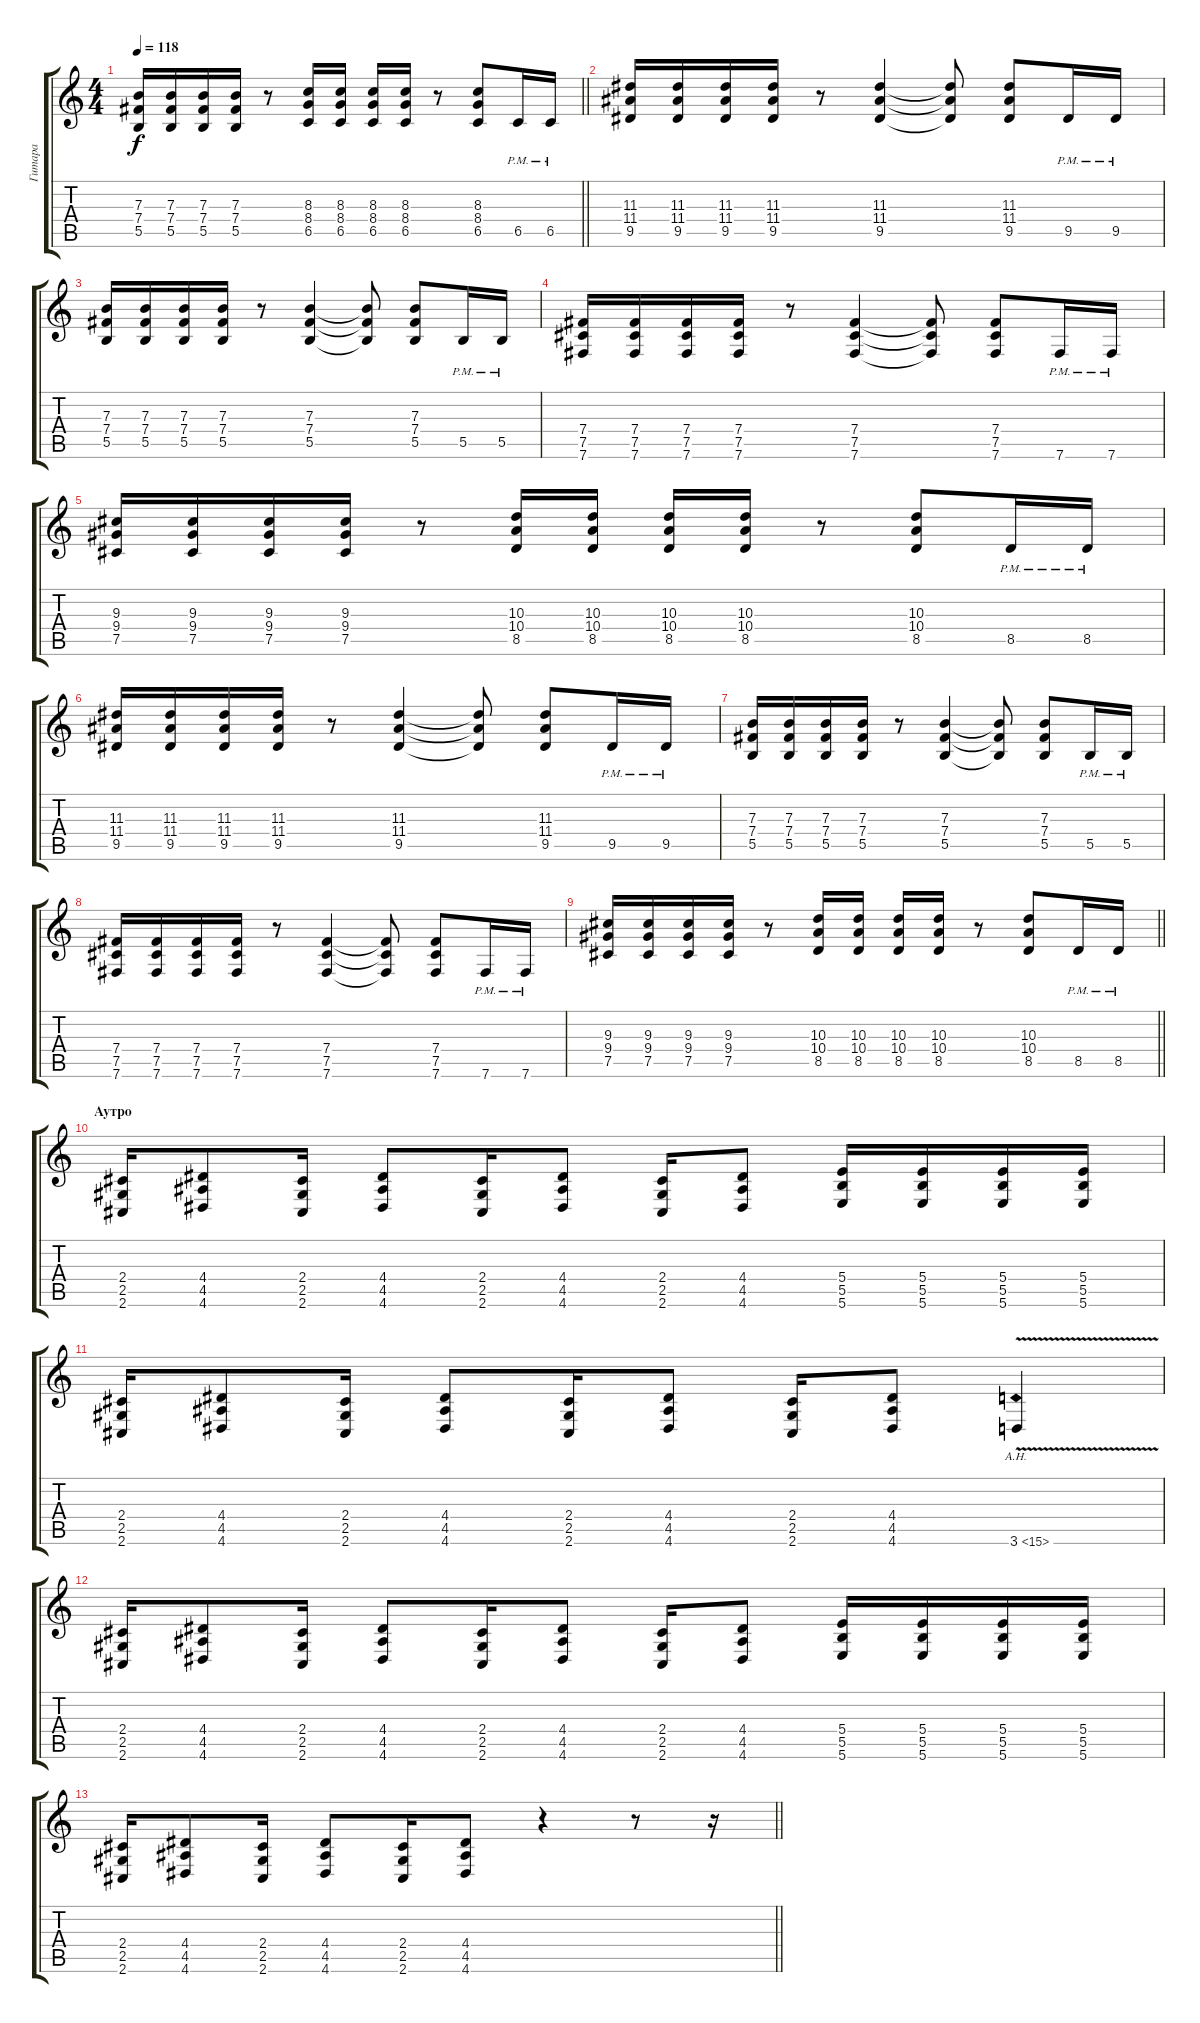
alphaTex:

\track ("Гитара" "Гитара") {instrument distortionguitar}
\staff {score tabs}
\tuning (Db4 Ab3 E3 B2 Gb2 B1) {hide}
\ts (4 4)
\tempo 118
\clef g2
\barLineRight lightlight
\ks c
(7.3 7.4 5.5).16{dy f} (7.3 7.4 5.5).16 (7.3 7.4 5.5).16 (7.3 7.4 5.5).16 r.8 (8.3 8.4 6.5).16 (8.3 8.4 6.5).16 (8.3 8.4 6.5).16 (8.3 8.4 6.5).16 r.8 (8.3 8.4 6.5).8 6.5{pm}.16 6.5{pm}.16 |
(11.3 11.4 9.5).16 (11.3 11.4 9.5).16 (11.3 11.4 9.5).16 (11.3 11.4 9.5).16 r.8 (11.3 11.4 9.5).4 (11.3{t} 11.4{t} 9.5{t}).8 (11.3 11.4 9.5).8 9.5{pm}.16 9.5{pm}.16 |
(7.3 7.4 5.5).16 (7.3 7.4 5.5).16 (7.3 7.4 5.5).16 (7.3 7.4 5.5).16 r.8 (7.3 7.4 5.5).4 (7.3{t} 7.4{t} 5.5{t}).8 (7.3 7.4 5.5).8 5.5{pm}.16 5.5{pm}.16 |
(7.4 7.5 7.6).16 (7.4 7.5 7.6).16 (7.4 7.5 7.6).16 (7.4 7.5 7.6).16 r.8 (7.4 7.5 7.6).4 (7.4{t} 7.5{t} 7.6{t}).8 (7.4 7.5 7.6).8 7.6{pm}.16 7.6{pm}.16 |
(9.3 9.4 7.5).16 (9.3 9.4 7.5).16 (9.3 9.4 7.5).16 (9.3 9.4 7.5).16 r.8 (10.3 10.4 8.5).16 (10.3 10.4 8.5).16 (10.3 10.4 8.5).16 (10.3 10.4 8.5).16 r.8 (10.3 10.4 8.5).8 8.5{pm}.16 8.5{pm}.16 |
(11.3 11.4 9.5).16 (11.3 11.4 9.5).16 (11.3 11.4 9.5).16 (11.3 11.4 9.5).16 r.8 (11.3 11.4 9.5).4 (11.3{t} 11.4{t} 9.5{t}).8 (11.3 11.4 9.5).8 9.5{pm}.16 9.5{pm}.16 |
(7.3 7.4 5.5).16 (7.3 7.4 5.5).16 (7.3 7.4 5.5).16 (7.3 7.4 5.5).16 r.8 (7.3 7.4 5.5).4 (7.3{t} 7.4{t} 5.5{t}).8 (7.3 7.4 5.5).8 5.5{pm}.16 5.5{pm}.16 |
(7.4 7.5 7.6).16 (7.4 7.5 7.6).16 (7.4 7.5 7.6).16 (7.4 7.5 7.6).16 r.8 (7.4 7.5 7.6).4 (7.4{t} 7.5{t} 7.6{t}).8 (7.4 7.5 7.6).8 7.6{pm}.16 7.6{pm}.16 |
\barLineRight lightlight
(9.3 9.4 7.5).16 (9.3 9.4 7.5).16 (9.3 9.4 7.5).16 (9.3 9.4 7.5).16 r.8 (10.3 10.4 8.5).16 (10.3 10.4 8.5).16 (10.3 10.4 8.5).16 (10.3 10.4 8.5).16 r.8 (10.3 10.4 8.5).8 8.5{pm}.16 8.5{pm}.16 |
\section ("" "Аутро")
(2.4 2.5 2.6).16 (4.4 4.5 4.6).8 (2.4 2.5 2.6).16 (4.4 4.5 4.6).8 (2.4 2.5 2.6).16 (4.4 4.5 4.6).8 (2.4 2.5 2.6).16 (4.4 4.5 4.6).8 (5.4 5.5 5.6).16 (5.4 5.5 5.6).16 (5.4 5.5 5.6).16 (5.4 5.5 5.6).16 |
(2.4 2.5 2.6).16 (4.4 4.5 4.6).8 (2.4 2.5 2.6).16 (4.4 4.5 4.6).8 (2.4 2.5 2.6).16 (4.4 4.5 4.6).8 (2.4 2.5 2.6).16 (4.4 4.5 4.6).8 3.6{ah 12 v}.4 |
(2.4 2.5 2.6).16 (4.4 4.5 4.6).8 (2.4 2.5 2.6).16 (4.4 4.5 4.6).8 (2.4 2.5 2.6).16 (4.4 4.5 4.6).8 (2.4 2.5 2.6).16 (4.4 4.5 4.6).8 (5.4 5.5 5.6).16 (5.4 5.5 5.6).16 (5.4 5.5 5.6).16 (5.4 5.5 5.6).16 |
\barLineRight lightlight
(2.4 2.5 2.6).16 (4.4 4.5 4.6).8 (2.4 2.5 2.6).16 (4.4 4.5 4.6).8 (2.4 2.5 2.6).16 (4.4 4.5 4.6).8 r.4 r.8 r.16
